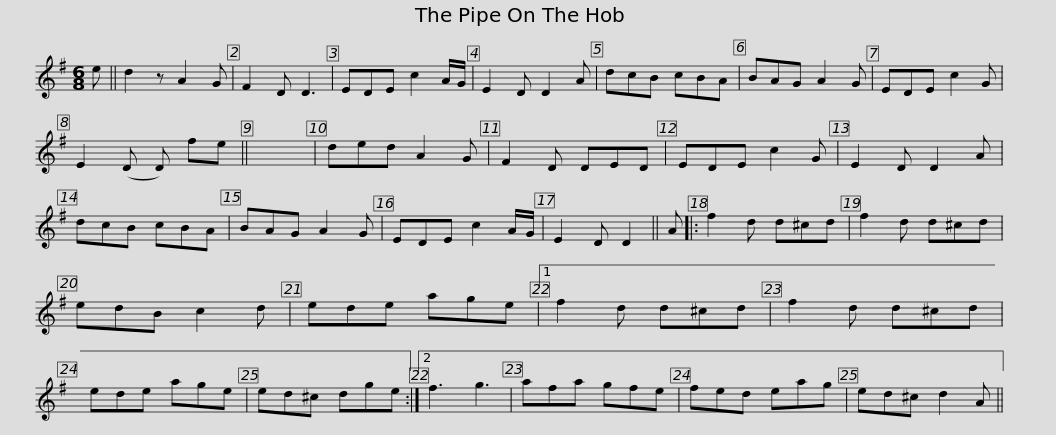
X:1
L:1/8
M:6/8
I:linebreak $
K:G
V:1 treble
V:1
 e || d2 z A2 G | F2 D D3 | EDE c2 A/G/ | E2 D D2 A | %5
 dcB cBA | BAG A2 G | EDE c2 G |$ E2 (D D) fe || x6 | %10
 ded A2 G | F2 D DED | EDE c2 G | E2 D D2 A | dcB cBA | %15
 BAG A2 G |$ EDE c2 A/G/ | E2 D D2 || A |: f2 d d^cd | %20
 f2 d d^cd | edB c2 d | ede age |1 f2 d d^cd |$ f2 d d^cd | %25
 ede age | ed^c dge :|2 f3 g3 | afa gfe | fed eag | %30
 ed^c d2 A || %31
